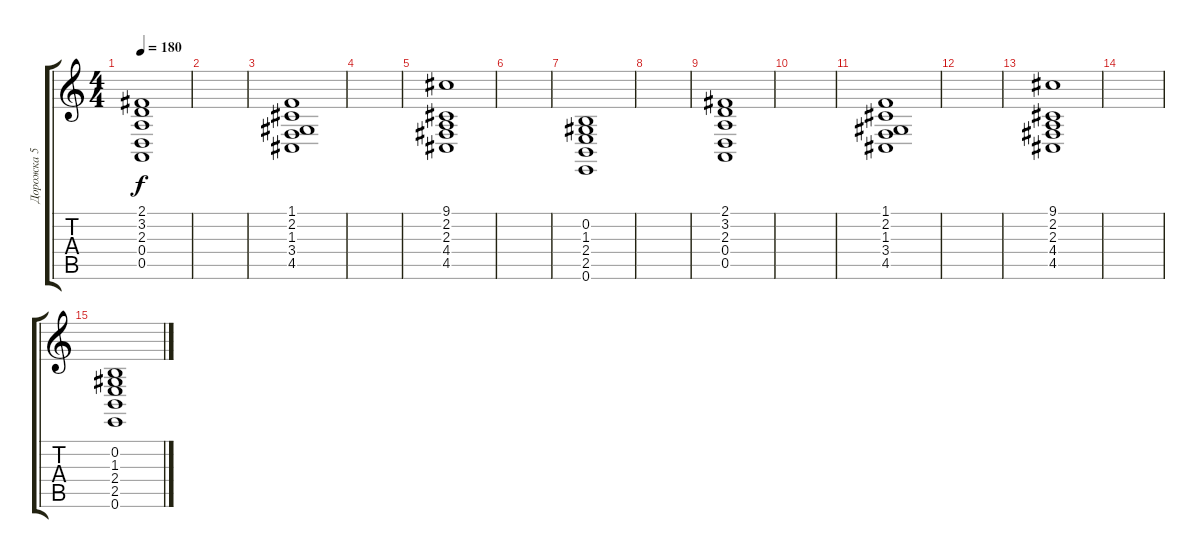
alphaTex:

\track ("Дорожка 5" "Дорожка 5") {instrument pad2warm}
\staff {score tabs}
\tuning (E4 B3 G3 D3 A2 E2) {hide}
\ts (4 4)
\tempo 180
\clef g2
\ks c
(2.1 3.2 2.3 0.4 0.5).1{dy f} |
|
(1.1 2.2 1.3 3.4 4.5).1 |
|
(9.1 2.2 2.3 4.4 4.5).1 |
|
(0.2 1.3 2.4 2.5 0.6).1 |
|
(2.1 3.2 2.3 0.4 0.5).1 |
|
(1.1 2.2 1.3 3.4 4.5).1 |
|
(9.1 2.2 2.3 4.4 4.5).1 |
|
(0.2 1.3 2.4 2.5 0.6).1
